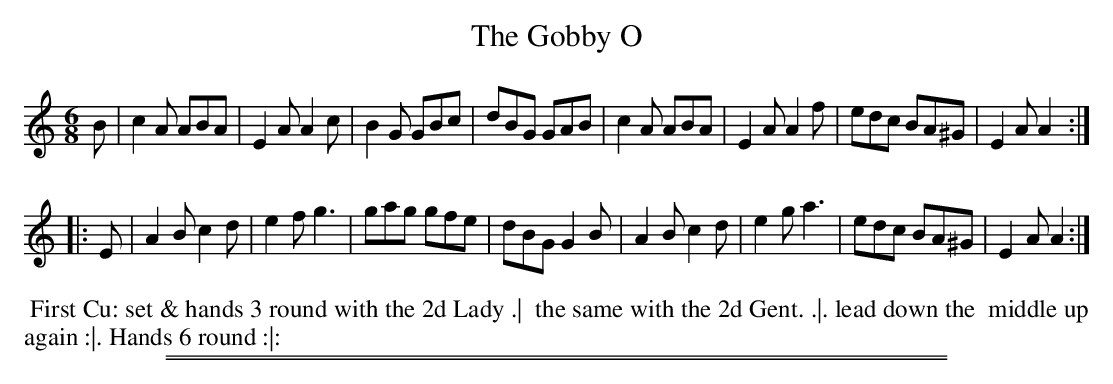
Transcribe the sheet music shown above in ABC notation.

X:1
T: The Gobby O
M: 6/8
L: 1/8
K: Am
B |\
c2A ABA | E2A A2c | B2G GBc | dBG GAB |\
c2A ABA | E2A A2f | edc BA^G | E2A A2 :|
|: E |\
A2B c2d | e2f g3 | gag gfe | dBG G2B |\
A2B c2d | e2g a3 | edc BA^G | E2A A2 :|
